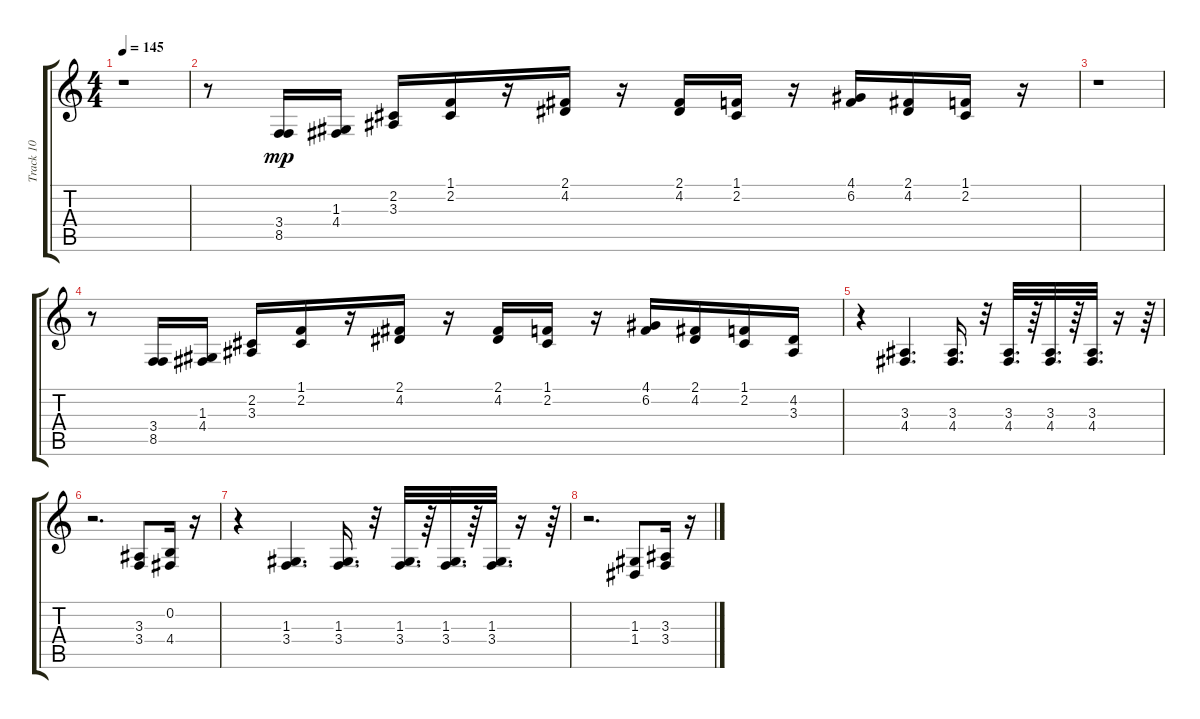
\track ("Track 10" "Track 10") {instrument trumpet}
\staff {score tabs}
\tuning (E4 B3 G3 D3 A2 E2) {hide}
\ts (4 4)
\tempo 145
\clef g2
\ks c
r.1{dy mp} |
r.8 (3.4 8.5).16 (1.3 4.4).16 (2.2 3.3).16 (1.1 2.2).16 r.16 (2.1 4.2).16 r.16 (2.1 4.2).16 (1.1 2.2).16 r.16 (4.1 6.2).16 (2.1 4.2).16 (1.1 2.2).16 r.16 |
r.1 |
r.8 (3.4 8.5).16 (1.3 4.4).16 (2.2 3.3).16 (1.1 2.2).16 r.16 (2.1 4.2).16 r.16 (2.1 4.2).16 (1.1 2.2).16 r.16 (4.1 6.2).16 (2.1 4.2).16 (1.1 2.2).16 (4.2 3.3).16 |
r.4 (3.3 4.4).4{d} (3.3 4.4).16{d} r.32 (3.3 4.4).32{d} r.64 (3.3 4.4).32{d} r.64 (3.3 4.4).32{d} r.16 r.64 |
r.2{d} (3.3 3.4).8 (0.2 4.4).16 r.16 |
r.4 (1.3 3.4).4{d} (1.3 3.4).16{d} r.32 (1.3 3.4).32{d} r.64 (1.3 3.4).32{d} r.64 (1.3 3.4).32{d} r.16 r.64 |
r.2{d} (1.3 1.4).8 (3.3 3.4).16 r.16
